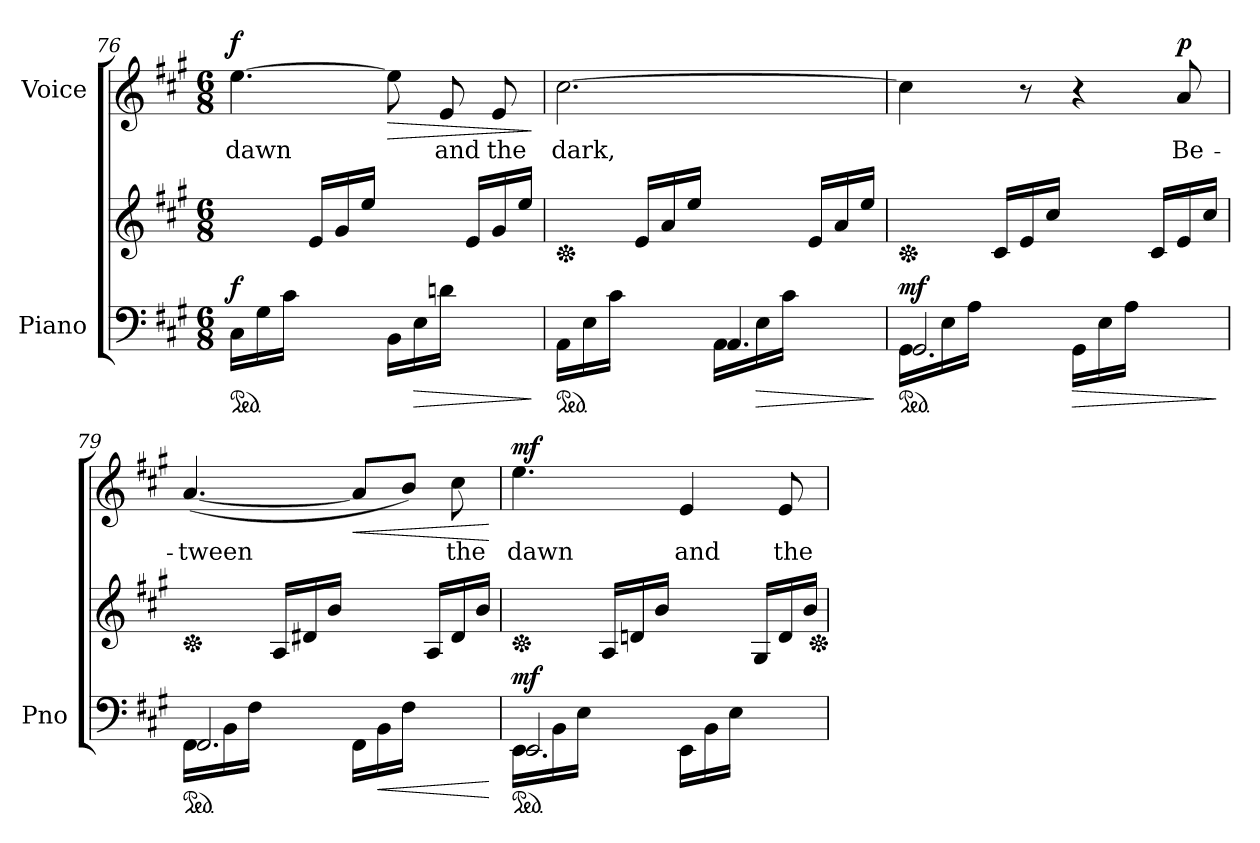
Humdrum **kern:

**kern	**kern	**dynam	**kern	**text	**dynam
*part2	*part2	*part2	*part1	*part1	*part1
*staff3	*staff2	*staff2/3	*staff1	*staff1	*staff1
*I"Piano	*	*	*I"Voice	*	*
*I'Pno	*	*	*	*	*
*clefF4	*clefG2	*	*clefG2	*	*
*k[f#c#g#]	*k[f#c#g#]	*	*k[f#c#g#]	*	*
*M6/8	*M6/8	*	*M6/8	*	*
*ped	*	*	*	*	*
=76	=76	=76	=76	=76	=76
*	*^	*	*	*	*
!	!	!	!LO:DY:a=2	!	!LO:LY:b	!LO:DY:a
(>16C#\LL	2.ryy	8.ryy	f	[4.ee\	dawn	f
16G#\	.	.	.	.	.	.
16c#\JJ	.	.	.	.	.	.
8.ryy	.	16e/LL	.	.	.	.
.	.	16g#/	.	.	.	.
.	.	16ee/JJ)	.	.	.	.
!	!	!	!	!	!	!LO:HP:b
(>16BB\LL	.	8.ryy	.	8ee\]	.	>
!	!	!	!LO:HP:b=2	!	!	!
16E\	.	.	>	.	.	.
!	!	!	!	!	!LO:LY:b	!
16dn\JJ	.	.	.	8e/	and	.
8.ryy	.	16e/LL	.	.	.	.
!	!	!	!	!	!LO:LY:b	!
.	.	16g#/	.	8e/	the	.
.	.	16ee/JJ)	.	.	.	.
*	*v	*v	*	*	*	*
.	.	]	.	.	]
!!LO:LB:g=z
=77	=77	=77	=77	=77	=77
*ped	*	*	*	*	*
*^	*	*	*	*	*
*	*	*Xped	*	*	*	*
*	*	*^	*	*	*	*
!	!	!	!	!	!	!LO:LY:b	!
(>16AA\LL	4.ryy	2.ryy	8.ryy	.	[2.cc#\	dark,	.
16E\	.	.	.	.	.	.	.
16c#\JJ	.	.	.	.	.	.	.
8.ryy	.	.	16e/LL	.	.	.	.
.	.	.	16a/	.	.	.	.
.	.	.	16ee/JJ)	.	.	.	.
(>16AA\LL	4.AA/	.	8.ryy	.	.	.	.
!	!	!	!	!LO:HP:b=2	!	!	!
16E\	.	.	.	>	.	.	.
16c#\JJ	.	.	.	.	.	.	.
8.ryy	.	.	16e/LL	.	.	.	.
.	.	.	16a/	.	.	.	.
.	.	.	16ee/JJ)	.	.	.	.
*v	*v	*	*	*	*	*	*
*	*v	*v	*	*	*	*
.	.	]	.	.	.
=78	=78	=78	=78	=78	=78
*ped	*	*	*	*	*
!LO:N:head=open	!	!	!	!	!
*^	*	*	*	*	*
*	*	*Xped	*	*	*	*
*	*	*^	*	*	*	*
!	!	!	!	!LO:DY:a=2	!	!	!
(>16GG#\LL	2.GG#/	2.ryy	8.ryy	mf	4cc#\]	.	.
16E\	.	.	.	.	.	.	.
16A\JJ	.	.	.	.	.	.	.
8.ryy	.	.	16c#/LL	.	.	.	.
.	.	.	16e/	.	8r	.	.
.	.	.	16cc#/JJ)	.	.	.	.
!	!	!	!	!LO:HP:b=2	!	!	!
(>16GG#\LL	.	.	8.ryy	>	4r	.	.
16E\	.	.	.	.	.	.	.
16A\JJ	.	.	.	.	.	.	.
8.ryy	.	.	16c#/LL	.	.	.	.
!	!	!	!	!	!	!LO:LY:b	!LO:DY:a
.	.	.	16e/	.	8a/	Be-	p
.	.	.	16cc#/JJ)	.	.	.	.
*v	*v	*	*	*	*	*	*
*	*v	*v	*	*	*	*
.	.	]	.	.	.
=79	=79	=79	=79	=79	=79
*ped	*	*	*	*	*
!LO:N:head=open	!	!	!	!	!
*^	*	*	*	*	*
*	*	*Xped	*	*	*	*
*	*	*^	*	*	*	*
!	!	!	!	!	!	!LO:LY:b	!
(>16FF#\LL	2.FF#/	2.ryy	8.ryy	.	(<[4.a/	-tween	.
16BB\	.	.	.	.	.	.	.
16F#\JJ	.	.	.	.	.	.	.
8.ryy	.	.	16A/LL	.	.	.	.
.	.	.	16d#X/	.	.	.	.
.	.	.	16b/JJ)	.	.	.	.
!	!	!	!	!	!	!	!LO:HP:b
(>16FF#\LL	.	.	8.ryy	.	8a/L]	.	<
!	!	!	!	!LO:HP:b=2	!	!	!
16BB\	.	.	.	<	.	.	.
16F#\JJ	.	.	.	.	8b/J)	.	.
8.ryy	.	.	16A/LL	.	.	.	.
!	!	!	!	!	!	!LO:LY:b	!
.	.	.	16d#/	.	8cc#\	the	.
.	.	.	16b/JJ)	.	.	.	.
*v	*v	*	*	*	*	*	*
*	*v	*v	*	*	*	*
.	.	[	.	.	[
!!LO:LB:g=z
=80	=80	=80	=80	=80	=80
*ped	*	*	*	*	*
!LO:N:head=open	!	!	!	!	!
*^	*	*	*	*	*
*	*	*Xped	*	*	*	*
*	*	*^	*	*	*	*
!	!	!	!	!LO:DY:a=2	!	!LO:LY:b	!LO:DY:a
(>16EE\LL	2.EE/	2.ryy	8.ryy	mf	4.ee\	dawn	mf
16BB\	.	.	.	.	.	.	.
16E\JJ	.	.	.	.	.	.	.
8.ryy	.	.	16A/LL	.	.	.	.
.	.	.	16dn/	.	.	.	.
.	.	.	16b/JJ)	.	.	.	.
!	!	!	!	!	!	!LO:LY:b	!
(>16EE\LL	.	.	8.ryy	.	4e/	and	.
16BB\	.	.	.	.	.	.	.
16E\JJ	.	.	.	.	.	.	.
8.ryy	.	.	16G#/LL	.	.	.	.
!	!	!	!	!	!	!LO:LY:b	!
.	.	.	16d/	.	8e/	the	.
.	.	.	16b/JJ)	.	.	.	.
*v	*v	*	*	*	*	*	*
*	*Xped	*	*	*	*	*
*	*v	*v	*	*	*	*
=	=	=	=	=	=
*-	*-	*-	*-	*-	*-
